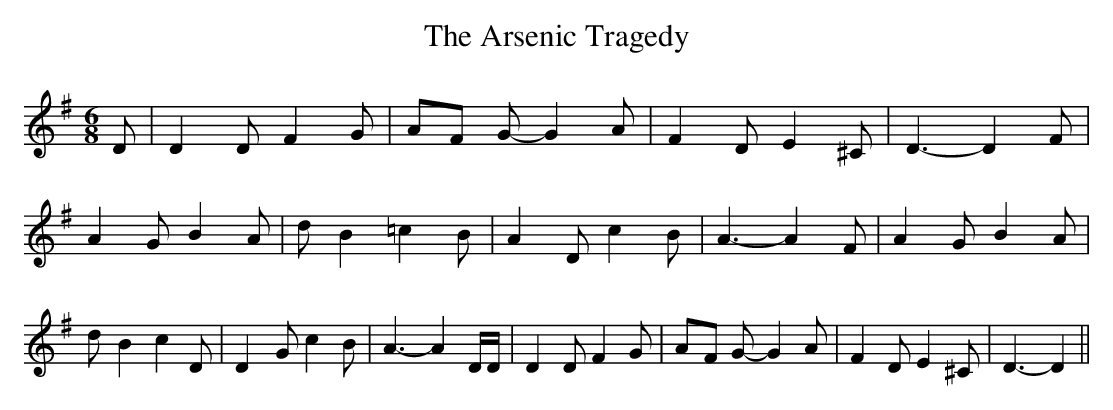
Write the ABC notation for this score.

X:1
T:The Arsenic Tragedy
M:6/8
L:1/4
K:G
 D/2| D D/2 F G/2| A/2F/2 G/2- G A/2| F D/2 E ^C/2| D3/2- D F/2| A G/2 B A/2|\
 d/2- B =c B/2| A D/2 c B/2| A3/2- A F/2| A G/2 B A/2| d/2- B c D/2|\
 D- G/2 c B/2| A3/2- A D/4D/4| D D/2 F G/2|A/2-F/2 G/2- G A/2| F D/2 E ^C/2|\
 D3/2- D||
